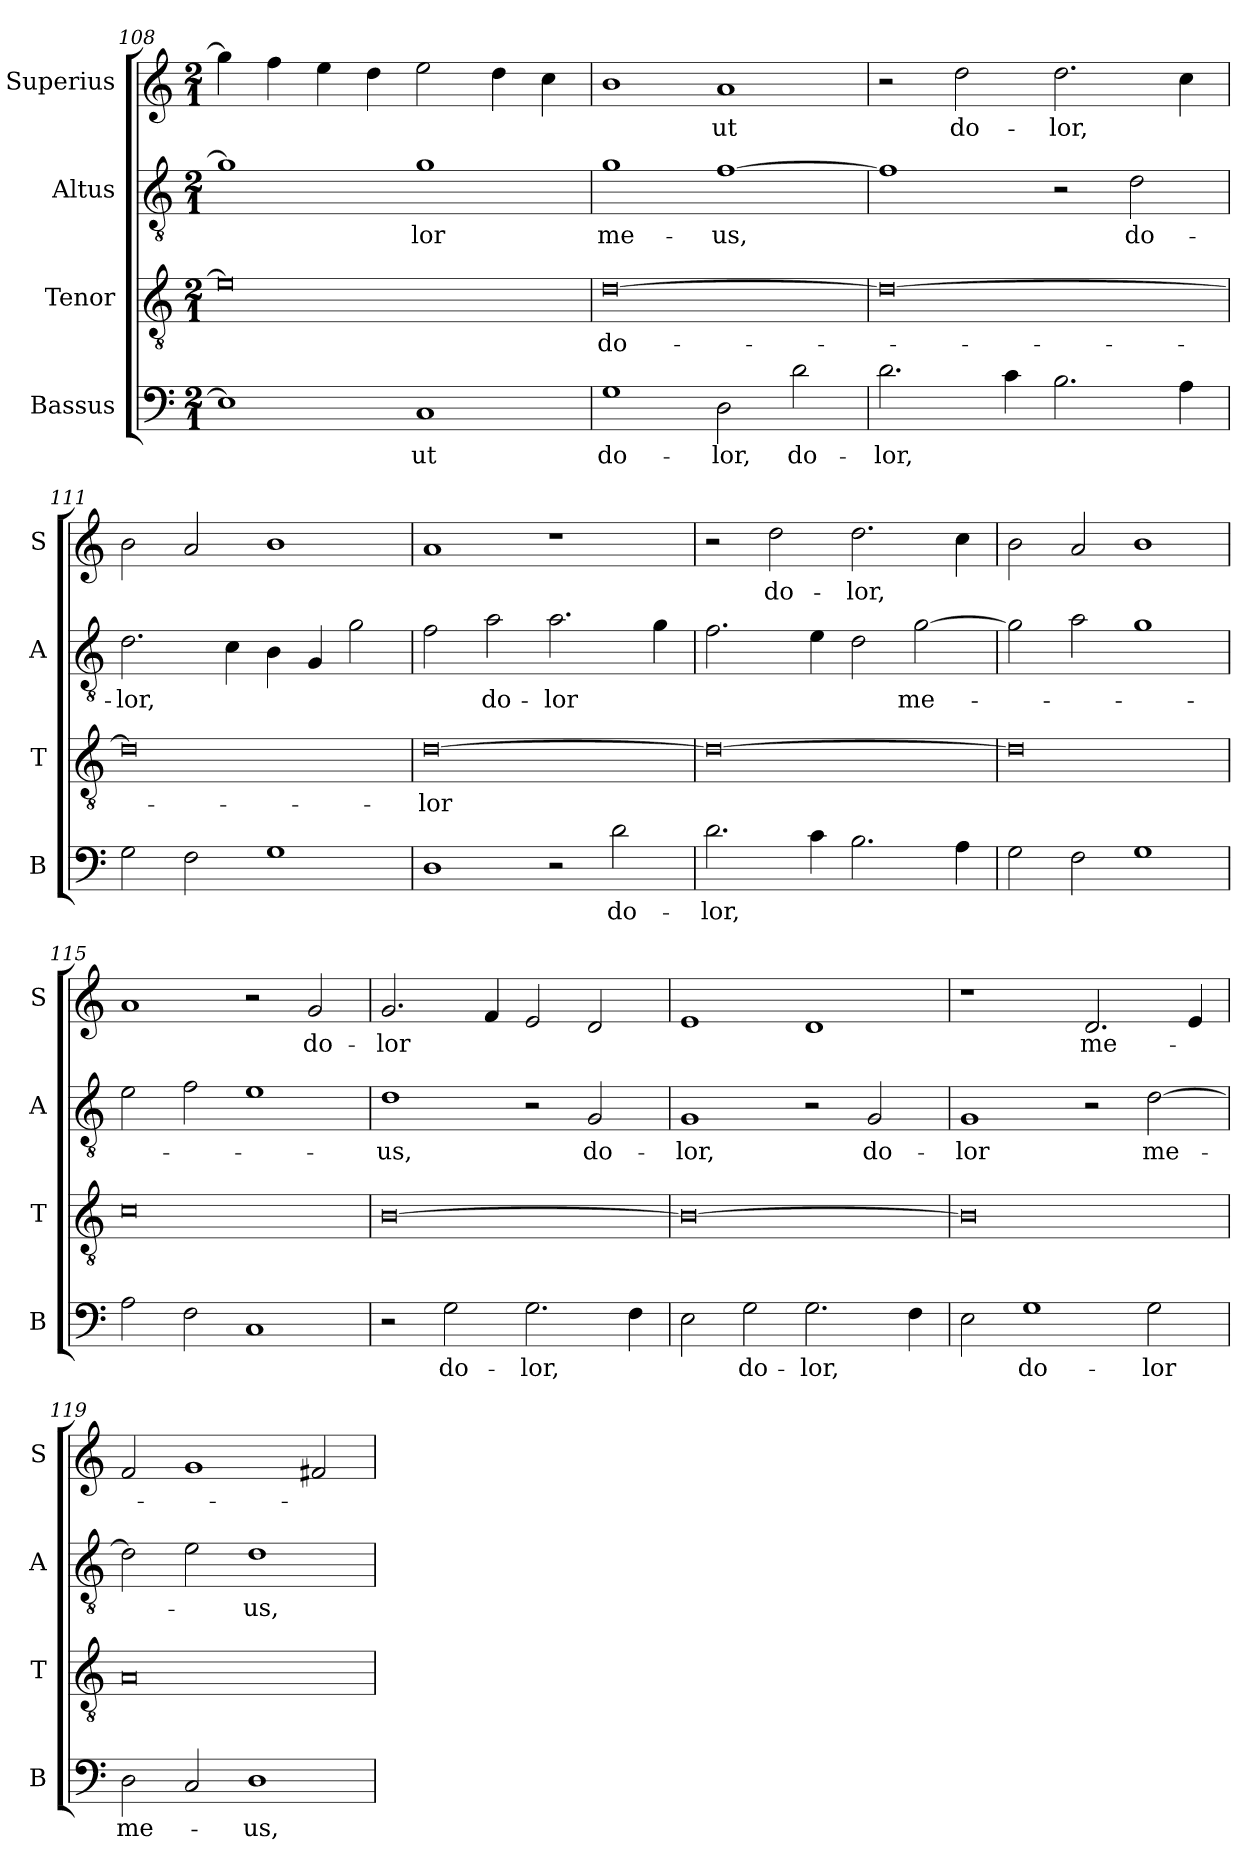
**kern	**text	**kern	**text	**kern	**text	**kern	**text
*part4	*part4	*part3	*part3	*part2	*part2	*part1	*part1
*staff4	*staff4	*staff3	*staff3	*staff2	*staff2	*staff1	*staff1
*I"Bassus	*	*I"Tenor	*	*I"Altus	*	*I"Superius	*
*I'B	*	*I'T	*	*I'A	*	*I'S	*
*clefF4	*	*clefGv2	*	*clefGv2	*	*clefG2	*
*k[]	*	*k[]	*	*k[]	*	*k[]	*
*M2/1	*	*M2/1	*	*M2/1	*	*M2/1	*
=108	=108	=108	=108	=108	=108	=108	=108
1E]	.	0e]	.	1g]	.	4gg]	.
.	.	.	.	.	.	4ff	.
.	.	.	.	.	.	4ee	.
.	.	.	.	.	.	4dd	.
1C	-ut	.	.	1g	-lor	2ee	.
.	.	.	.	.	.	4dd	.
.	.	.	.	.	.	4cc	.
=109	=109	=109	=109	=109	=109	=109	=109
1G	do-	[0d	do-	1g	me-	1b	.
2D	-lor,	.	.	[1f	-us,	1a	-ut
2d	do-	.	.	.	.	.	.
=110	=110	=110	=110	=110	=110	=110	=110
2.d	-lor,	0d_	.	1f]	.	2r	.
.	.	.	.	.	.	2dd	do-
4c	.	.	.	.	.	.	.
2.B	.	.	.	2r	.	2.dd	-lor,
.	.	.	.	2d	do-	.	.
4A	.	.	.	.	.	4cc	.
=111	=111	=111	=111	=111	=111	=111	=111
2G	.	0d]	.	2.d	-lor,	2b	.
2F	.	.	.	.	.	2a	.
.	.	.	.	4c	.	.	.
1G	.	.	.	4B	.	1b	.
.	.	.	.	4G	.	.	.
.	.	.	.	2g	.	.	.
=112	=112	=112	=112	=112	=112	=112	=112
1D	.	[0d	-lor	2f	.	1a	.
.	.	.	.	2a	do-	.	.
2r	.	.	.	2.a	-lor	1r	.
2d	do-	.	.	.	.	.	.
.	.	.	.	4g	.	.	.
=113	=113	=113	=113	=113	=113	=113	=113
2.d	-lor,	0d_	.	2.f	.	2r	.
.	.	.	.	.	.	2dd	do-
4c	.	.	.	4e	.	.	.
2.B	.	.	.	2d	.	2.dd	-lor,
.	.	.	.	[2g	me-	.	.
4A	.	.	.	.	.	4cc	.
=114	=114	=114	=114	=114	=114	=114	=114
2G	.	0d]	.	2g]	.	2b	.
2F	.	.	.	2a	.	2a	.
1G	.	.	.	1g	.	1b	.
=115	=115	=115	=115	=115	=115	=115	=115
2A	.	0c	.	2e	.	1a	.
2F	.	.	.	2f	.	.	.
1C	.	.	.	1e	.	2r	.
.	.	.	.	.	.	2g	do-
=116	=116	=116	=116	=116	=116	=116	=116
2r	.	[0B	.	1d	-us,	2.g	-lor
2G	do-	.	.	.	.	.	.
.	.	.	.	.	.	4f	.
2.G	-lor,	.	.	2r	.	2e	.
.	.	.	.	2G	do-	2d	.
4F	.	.	.	.	.	.	.
=117	=117	=117	=117	=117	=117	=117	=117
2E	.	0B_	.	1G	-lor,	1e	.
2G	do-	.	.	.	.	.	.
2.G	-lor,	.	.	2r	.	1d	.
.	.	.	.	2G	do-	.	.
4F	.	.	.	.	.	.	.
=118	=118	=118	=118	=118	=118	=118	=118
2E	.	0B]	.	1G	-lor	1r	.
1G	do-	.	.	.	.	.	.
.	.	.	.	2r	.	2.d	me-
2G	-lor	.	.	[2d	me-	.	.
.	.	.	.	.	.	4e	.
=119	=119	=119	=119	=119	=119	=119	=119
2D	me-	0A	.	2d]	.	2f	.
2C	.	.	.	2e	.	1g	.
1D	-us,	.	.	1d	-us,	.	.
.	.	.	.	.	.	2f#X	.
=	=	=	=	=	=	=	=
*-	*-	*-	*-	*-	*-	*-	*-
